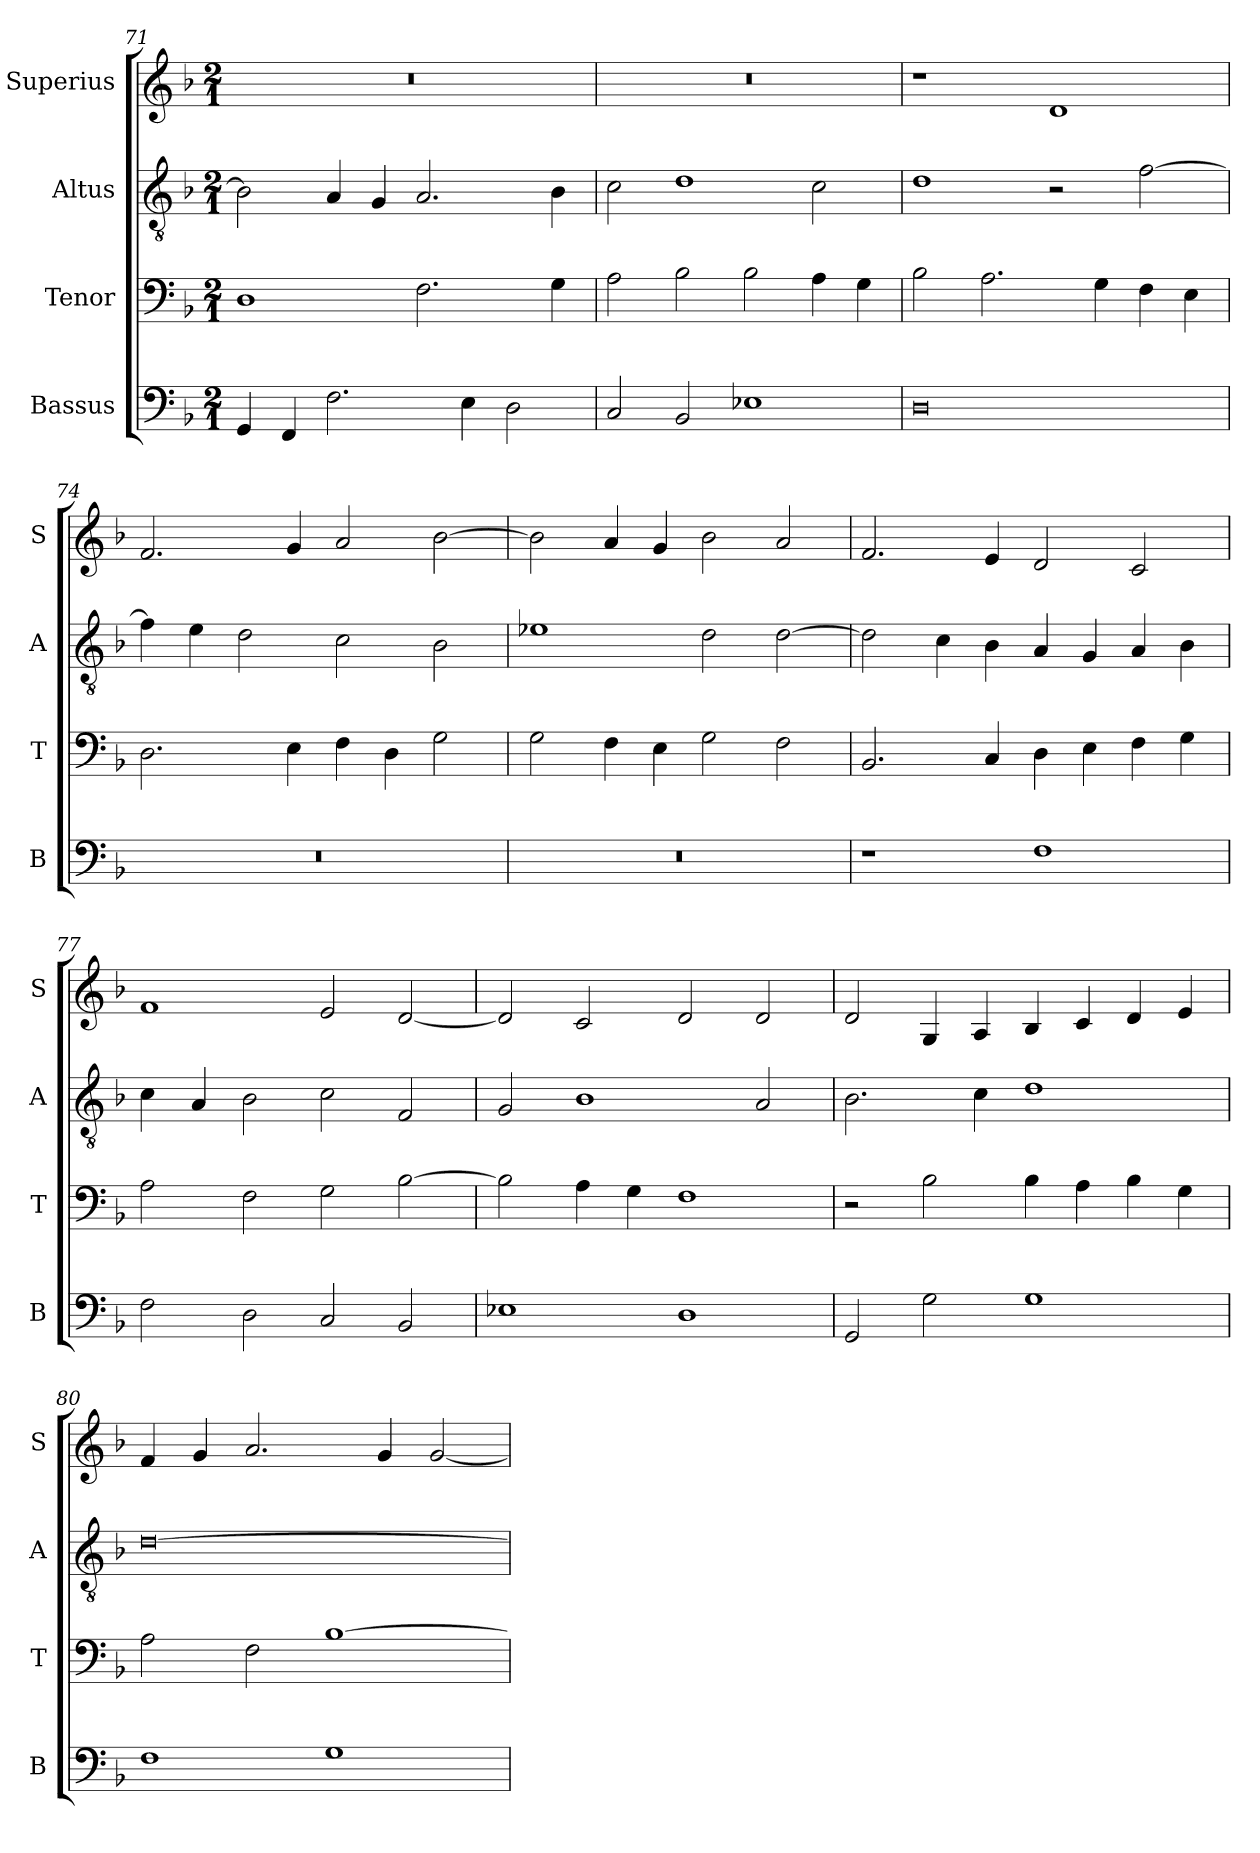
**kern	**kern	**kern	**kern
*part4	*part3	*part2	*part1
*staff4	*staff3	*staff2	*staff1
*I"Bassus	*I"Tenor	*I"Altus	*I"Superius
*I'B	*I'T	*I'A	*I'S
*clefF4	*clefF4	*clefGv2	*clefG2
*k[b-]	*k[b-]	*k[b-]	*k[b-]
*F:	*F:	*F:	*F:
*M2/1	*M2/1	*M2/1	*M2/1
=71	=71	=71	=71
4GG	1D	2B-]	0r
4FF	.	.	.
2.F	.	4A	.
.	.	4G	.
.	2.F	2.A	.
4E	.	.	.
2D	.	.	.
.	4G	4B-	.
=72	=72	=72	=72
2C	2A	2c	0r
2BB-	2B-	1d	.
1E-X	2B-	.	.
.	4A	2c	.
.	4G	.	.
=73	=73	=73	=73
0D	2B-	1d	1r
.	2.A	.	.
.	.	2r	1d
.	4G	.	.
.	4F	[2f	.
.	4E	.	.
=74	=74	=74	=74
0r	2.D	4f]	2.f
.	.	4e	.
.	.	2d	.
.	4E	.	4g
.	4F	2c	2a
.	4D	.	.
.	2G	2B-	[2b-
=75	=75	=75	=75
0r	2G	1e-X	2b-]
.	4F	.	4a
.	4E	.	4g
.	2G	2d	2b-
.	2F	[2d	2a
=76	=76	=76	=76
1r	2.BB-	2d]	2.f
.	.	4c	.
.	4C	4B-	4e
1F	4D	4A	2d
.	4E	4G	.
.	4F	4A	2c
.	4G	4B-	.
=77	=77	=77	=77
2F	2A	4c	1f
.	.	4A	.
2D	2F	2B-	.
2C	2G	2c	2e
2BB-	[2B-	2F	[2d
=78	=78	=78	=78
1E-X	2B-]	2G	2d]
.	4A	1B-	2c
.	4G	.	.
1D	1F	.	2d
.	.	2A	2d
=79	=79	=79	=79
2GG	2r	2.B-	2d
2G	2B-	.	4G
.	.	4c	4A
1G	4B-	1d	4B-
.	4A	.	4c
.	4B-	.	4d
.	4G	.	4e
=80	=80	=80	=80
1F	2A	[0d	4f
.	.	.	4g
.	2F	.	2.a
1G	[1B-	.	.
.	.	.	4g
.	.	.	[2g
=	=	=	=
*-	*-	*-	*-
